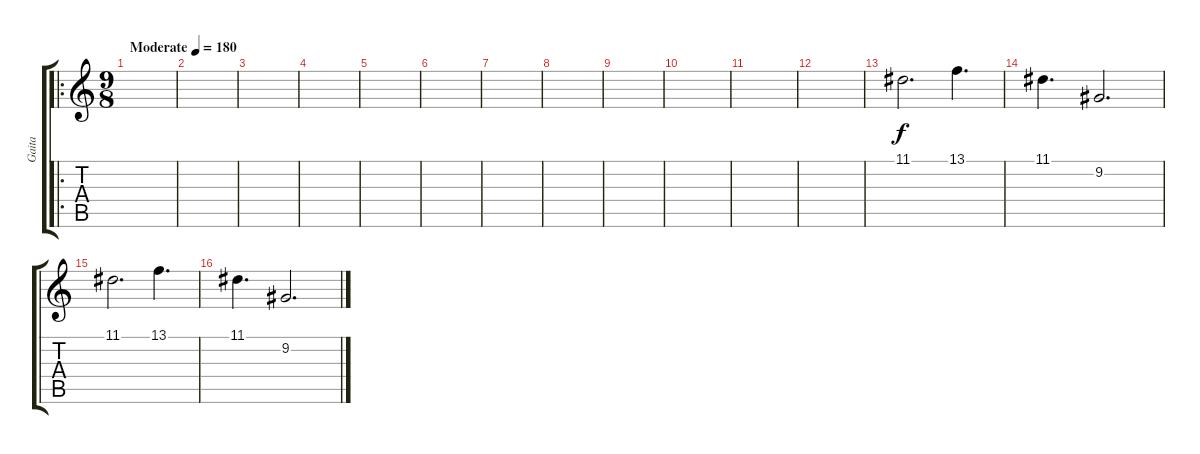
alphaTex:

\track ("Gaita" "Gaita") {instrument accordion}
\staff {score tabs}
\tuning (E4 B3 G3 D3 A2 E2) {hide}
\ro
\ts (9 8)
\tempo (180 "Moderate")
\clef g2
\ks c
|
|
|
|
|
|
|
|
|
|
|
|
11.1.2{d} 13.1.4{d} |
11.1.4{d} 9.2.2{d} |
11.1.2{d} 13.1.4{d} |
11.1.4{d} 9.2.2{d}
